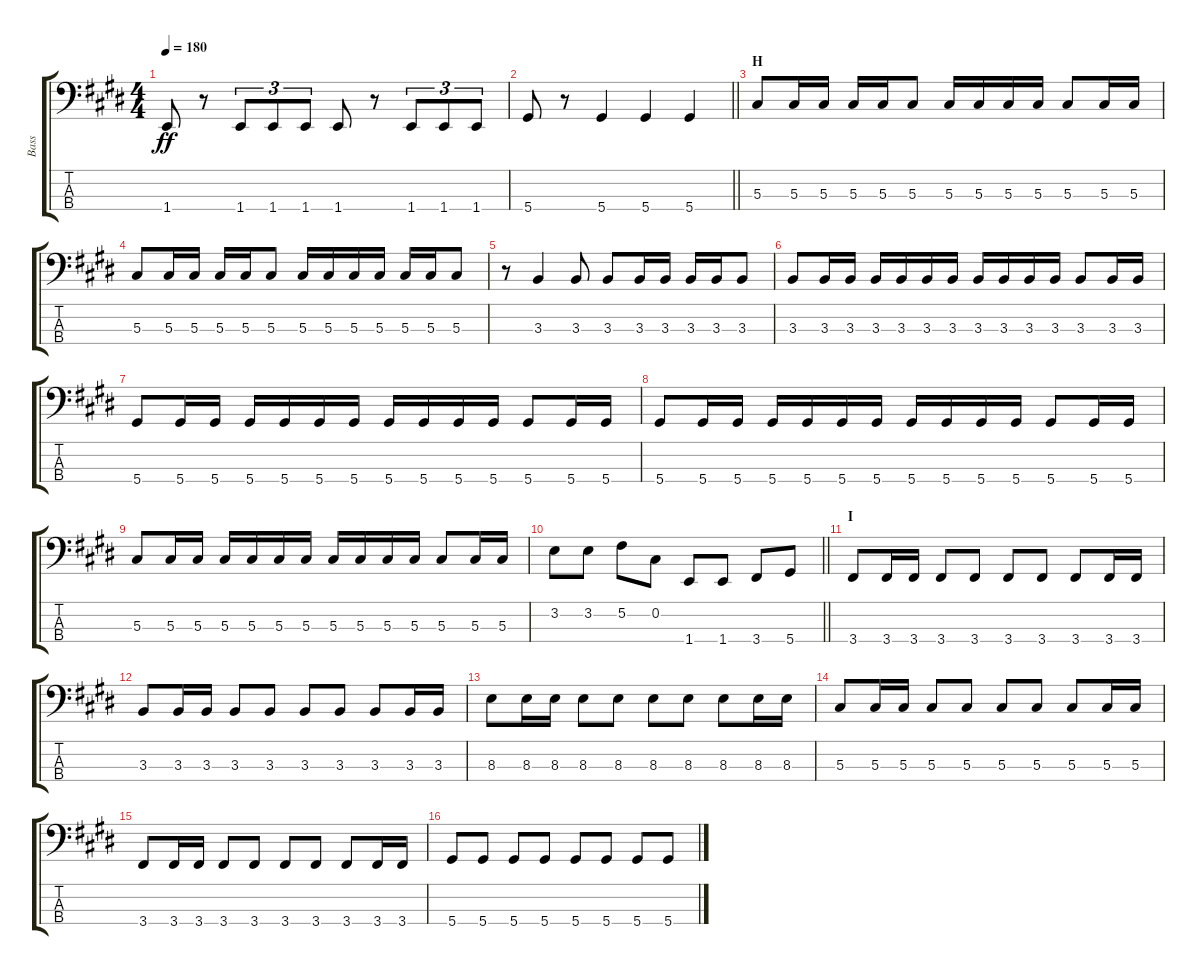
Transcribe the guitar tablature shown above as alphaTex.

\track ("Bass" "Bass") {instrument electricbasspick}
\staff {score tabs}
\tuning (Gb2 Db2 Ab1 Eb1) {hide}
\ts (4 4)
\tempo 180
\clef f4
\ks e
1.4.8{dy ff} r.8 1.4.8{tu (3 2)} 1.4.8{tu (3 2)} 1.4.8{tu (3 2)} 1.4.8 r.8 1.4.8{tu (3 2)} 1.4.8{tu (3 2)} 1.4.8{tu (3 2)} |
\barLineRight lightlight
5.4.8 r.8 5.4.4 5.4.4 5.4.4 |
\section ("" "H")
5.3.8 5.3.16 5.3.16 5.3.16 5.3.16 5.3.8 5.3.16 5.3.16 5.3.16 5.3.16 5.3.8 5.3.16 5.3.16 |
5.3.8 5.3.16 5.3.16 5.3.16 5.3.16 5.3.8 5.3.16 5.3.16 5.3.16 5.3.16 5.3.16 5.3.16 5.3.8 |
r.8 3.3.4 3.3.8 3.3.8 3.3.16 3.3.16 3.3.16 3.3.16 3.3.8 |
3.3.8 3.3.16 3.3.16 3.3.16 3.3.16 3.3.16 3.3.16 3.3.16 3.3.16 3.3.16 3.3.16 3.3.8 3.3.16 3.3.16 |
5.4.8 5.4.16 5.4.16 5.4.16 5.4.16 5.4.16 5.4.16 5.4.16 5.4.16 5.4.16 5.4.16 5.4.8 5.4.16 5.4.16 |
5.4.8 5.4.16 5.4.16 5.4.16 5.4.16 5.4.16 5.4.16 5.4.16 5.4.16 5.4.16 5.4.16 5.4.8 5.4.16 5.4.16 |
5.3.8 5.3.16 5.3.16 5.3.16 5.3.16 5.3.16 5.3.16 5.3.16 5.3.16 5.3.16 5.3.16 5.3.8 5.3.16 5.3.16 |
\barLineRight lightlight
3.2.8 3.2.8 5.2.8 0.2.8 1.4.8 1.4.8 3.4.8 5.4.8 |
\section ("" "I")
3.4.8 3.4.16 3.4.16 3.4.8 3.4.8 3.4.8 3.4.8 3.4.8 3.4.16 3.4.16 |
3.3.8 3.3.16 3.3.16 3.3.8 3.3.8 3.3.8 3.3.8 3.3.8 3.3.16 3.3.16 |
8.3.8 8.3.16 8.3.16 8.3.8 8.3.8 8.3.8 8.3.8 8.3.8 8.3.16 8.3.16 |
5.3.8 5.3.16 5.3.16 5.3.8 5.3.8 5.3.8 5.3.8 5.3.8 5.3.16 5.3.16 |
3.4.8 3.4.16 3.4.16 3.4.8 3.4.8 3.4.8 3.4.8 3.4.8 3.4.16 3.4.16 |
5.4.8 5.4.8 5.4.8 5.4.8 5.4.8 5.4.8 5.4.8 5.4.8
